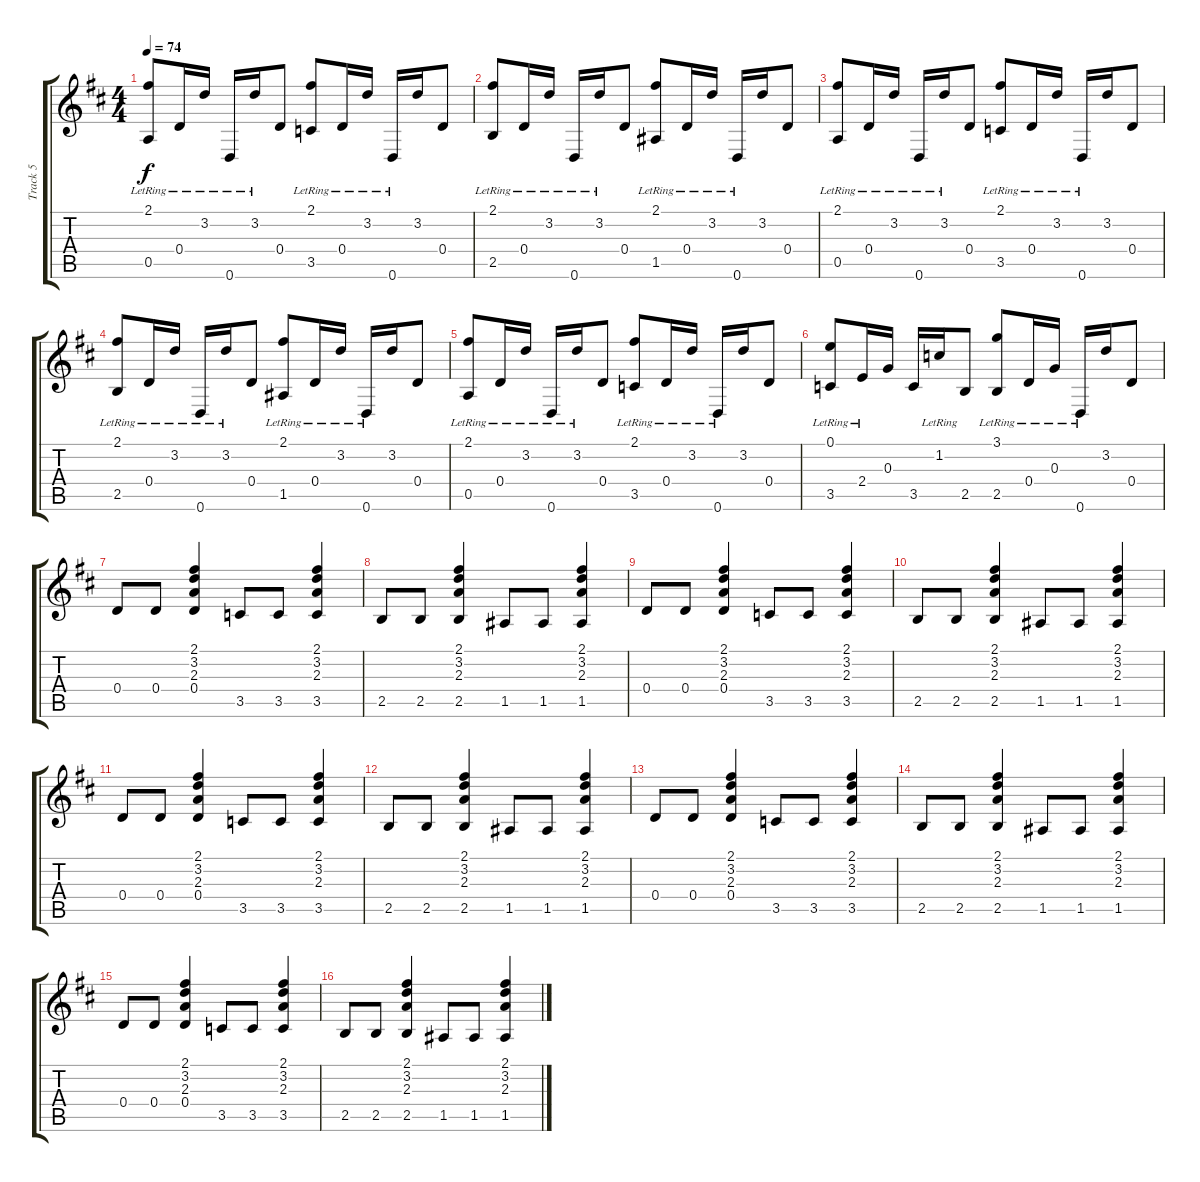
\track ("Track 5" "Track 5") {instrument acousticguitarsteel}
\staff {score tabs}
\tuning (E4 B3 G3 D3 A2 D2) {hide}
\ts (4 4)
\tempo 74
\clef g2
\ks d
(2.1{lr} 0.5{lr}).8{dy f} 0.4{lr}.16 3.2{lr}.16 0.6{lr}.16 3.2{lr}.16 0.4.8 (2.1{lr} 3.5{lr}).8 0.4{lr}.16 3.2{lr}.16 0.6{lr}.16 3.2.16 0.4.8 |
(2.1{lr} 2.5{lr}).8 0.4{lr}.16 3.2{lr}.16 0.6{lr}.16 3.2{lr}.16 0.4.8 (2.1{lr} 1.5{lr}).8 0.4{lr}.16 3.2{lr}.16 0.6{lr}.16 3.2.16 0.4.8 |
(2.1{lr} 0.5{lr}).8 0.4{lr}.16 3.2{lr}.16 0.6{lr}.16 3.2{lr}.16 0.4.8 (2.1{lr} 3.5{lr}).8 0.4{lr}.16 3.2{lr}.16 0.6{lr}.16 3.2.16 0.4.8 |
(2.1{lr} 2.5{lr}).8 0.4{lr}.16 3.2{lr}.16 0.6{lr}.16 3.2{lr}.16 0.4.8 (2.1{lr} 1.5{lr}).8 0.4{lr}.16 3.2{lr}.16 0.6{lr}.16 3.2.16 0.4.8 |
(2.1{lr} 0.5{lr}).8 0.4{lr}.16 3.2{lr}.16 0.6{lr}.16 3.2{lr}.16 0.4.8 (2.1{lr} 3.5{lr}).8 0.4{lr}.16 3.2{lr}.16 0.6{lr}.16 3.2.16 0.4.8 |
(0.1 3.5{lr}).8 2.4{lr}.16 0.3.16 3.5.16 1.2{lr}.16 2.5.8 (3.1{lr} 2.5{lr}).8 0.4{lr}.16 0.3{lr}.16 0.6{lr}.16 3.2.16 0.4.8 |
0.4.8 0.4.8 (2.1 3.2 2.3 0.4).4 3.5.8 3.5.8 (2.1 3.2 2.3 3.5).4 |
2.5.8 2.5.8 (2.1 3.2 2.3 2.5).4 1.5.8 1.5.8 (2.1 3.2 2.3 1.5).4 |
0.4.8 0.4.8 (2.1 3.2 2.3 0.4).4 3.5.8 3.5.8 (2.1 3.2 2.3 3.5).4 |
2.5.8 2.5.8 (2.1 3.2 2.3 2.5).4 1.5.8 1.5.8 (2.1 3.2 2.3 1.5).4 |
0.4.8 0.4.8 (2.1 3.2 2.3 0.4).4 3.5.8 3.5.8 (2.1 3.2 2.3 3.5).4 |
2.5.8 2.5.8 (2.1 3.2 2.3 2.5).4 1.5.8 1.5.8 (2.1 3.2 2.3 1.5).4 |
0.4.8 0.4.8 (2.1 3.2 2.3 0.4).4 3.5.8 3.5.8 (2.1 3.2 2.3 3.5).4 |
2.5.8 2.5.8 (2.1 3.2 2.3 2.5).4 1.5.8 1.5.8 (2.1 3.2 2.3 1.5).4 |
0.4.8 0.4.8 (2.1 3.2 2.3 0.4).4 3.5.8 3.5.8 (2.1 3.2 2.3 3.5).4 |
2.5.8 2.5.8 (2.1 3.2 2.3 2.5).4 1.5.8 1.5.8 (2.1 3.2 2.3 1.5).4
